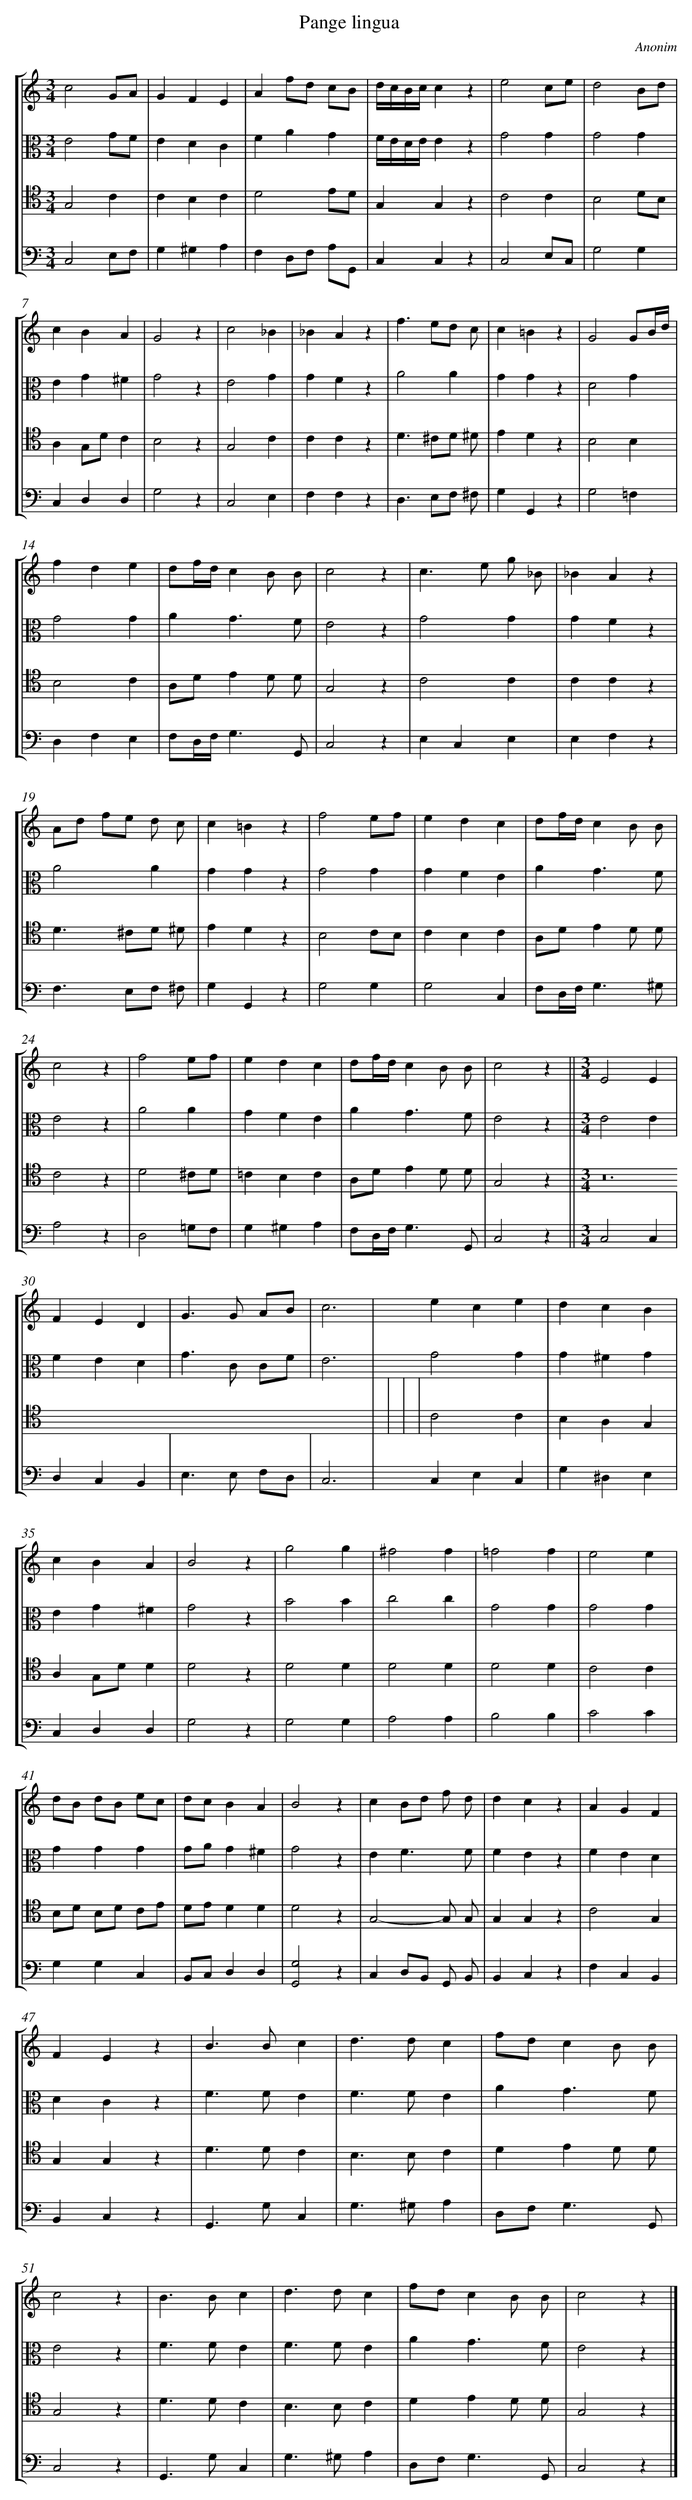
X:1
T: Pange lingua
C: Anonim
L: 1/4
M: 3/4
%%staves [1 2 3 4]
V: 1
V: 2 clef=alto
V: 3 clef=tenor
V: 4 clef=bass
K: C
[V:1] c2G/A/ |
[V:2] E2G/F/ |
[V:3] G,2C |
[V:4] C,2E,/F,/ |
[V:1] GFE |
[V:2] EDC |
[V:3] CB,C |
[V:4] G,^G,A, |
[V:1] Af/d/ c/B/ |
[V:2] FAG |
[V:3] D2E/D/ |
[V:4] F,D,/F,/ A,/G,,/ |
[V:1] d//c//B//c//cz |
[V:2] F//E//D//E//Ez |
[V:3] G,G,z |
[V:4] C,C,z |
[V:1] e2c/e/ |
[V:2] G2G |
[V:3] C2C |
[V:4] C,2E,/C,/ |
[V:1] d2B/d/ |
[V:2] G2G |
[V:3] B,2D/B,/ |
[V:4] G,2G, |
[V:1] cBA |
[V:2] EG^F |
[V:3] A,G,/D/C |
[V:4] C,D,D, |
[V:1] G2z |
[V:2] G2z |
[V:3] B,2z |
[V:4] G,2z |
[V:1] c2_B |
[V:2] E2G |
[V:3] G,2C |
[V:4] C,2E, |
[V:1] _BAz |
[V:2] GFz |
[V:3] CCz |
[V:4] F,F,z |
[V:1] f>ed/ c/ |
[V:2] A2A |
[V:3] D>^CD/ ^D/ |
[V:4] D,>E,F,/ ^F,/ |
[V:1] c=Bz |
[V:2] GGz |
[V:3] EDz |
[V:4] G,G,,z |
[V:1] G2G/B//d// |
[V:2] D2G |
[V:3] B,2B, |
[V:4] G,2=F, |
[V:1] fde |
[V:2] G2G |
[V:3] B,2C |
[V:4] D,F,E, |
[V:1] d/f//d//cB/ B/ |
[V:2] AG3/F/ |
[V:3] A,/D/ED/ D/ |
[V:4] F,/D,//F,//G,3/G,,/ |
[V:1] c2z |
[V:2] E2z |
[V:3] G,2z |
[V:4] C,2z |
[V:1] c>e g/ _B/ |
[V:2] G2G |
[V:3] C2C |
[V:4] E,C,E, |
[V:1] _BAz |
[V:2] GFz |
[V:3] CCz |
[V:4] E,F,z |
[V:1] A/d/ f/e/ d/ c/ |
[V:2] A2A |
[V:3] D>^CD/ ^D/ |
[V:4] F,>E,F,/ ^F,/ |
[V:1] c=Bz |
[V:2] GGz |
[V:3] EDz |
[V:4] G,G,,z |
[V:1] f2e/f/ |
[V:2] G2G |
[V:3] B,2C/B,/ |
[V:4] G,2G, |
[V:1] edc |
[V:2] GFE |
[V:3] CB,C |
[V:4] G,2C, |
[V:1] d/f//d//cB/ B/ |
[V:2] AG3/F/ |
[V:3] A,/D/ED/ D/ |
[V:4] F,/D,//F,//G,3/^G,/ |
[V:1] c2z |
[V:2] E2z |
[V:3] C2z |
[V:4] A,2z |
[V:1] f2e/f/ |
[V:2] A2A |
[V:3] D2^C/D/ |
[V:4] D,2=G,/F,/ |
[V:1] edc |
[V:2] GFE |
[V:3] =CB,C |
[V:4] G,^G,A, |
[V:1] d/f//d//cB/ B/ |
[V:2] AG3/F/ |
[V:3] A,/D/ED/ D/ |
[V:4] F,/D,//F,//G,3/G,,/ |
[V:1] c2z ||
[V:2] E2z ||
[V:3] G,2z ||
[V:4] C,2z ||
[V:1] [M:3/4]E2E |
[V:2] [M:3/4]E2E |
[V:3] [M:3/4]z12 |
[V:4] [M:3/4]C,2C, |
[V:1] FED |
[V:2] FED |
[V:3]  |
[V:4] D,C,B,, |
[V:1] G>G A/B/ |
[V:2] G>C C/F/ |
[V:3]  |
[V:4] E,>E, F,/D,/ |
[V:1] c3 |
[V:2] E3 |
[V:3]  |
[V:4] C,3 |
[V:1] ece |
[V:2] G2G |
[V:3] C2C |
[V:4] C,E,C, |
[V:1] dcB |
[V:2] G^FG |
[V:3] B,A,G, |
[V:4] G,^D,E, |
[V:1] cBA |
[V:2] EG^F |
[V:3] A,G,/D/D |
[V:4] C,D,D, |
[V:1] B2z |
[V:2] G2z |
[V:3] D2z |
[V:4] G,2z |
[V:1] g2g |
[V:2] B2B |
[V:3] D2D |
[V:4] G,2G, |
[V:1] ^f2f |
[V:2] c2c |
[V:3] D2D |
[V:4] A,2A, |
[V:1] =f2f |
[V:2] G2G |
[V:3] D2D |
[V:4] B,2B, |
[V:1] e2e |
[V:2] G2G |
[V:3] C2C |
[V:4] C2C |
[V:1] d/B/ d/B/ e/c/ |
[V:2] GGG |
[V:3] B,/D/ B,/D/ C/E/ |
[V:4] G,G,C, |
[V:1] d/c/BA |
[V:2] G/A/G^F |
[V:3] D/E/DD |
[V:4] B,,/C,/D,D, |
[V:1] B2z |
[V:2] G2z |
[V:3] D2z |
[V:4] [G,,2G,2]z |
[V:1] cB/d/ f/ d/ |
[V:2] EF3/F/ |
[V:3] G,2-G,/ G,/ |
[V:4] C,D,/B,,/ G,,/ B,,/ |
[V:1] dcz |
[V:2] FEz |
[V:3] G,G,z |
[V:4] B,,C,z |
[V:1] AGF |
[V:2] FED |
[V:3] C2G, |
[V:4] F,C,B,, |
[V:1] FEz |
[V:2] DCz |
[V:3] G,G,z |
[V:4] B,,C,z |
[V:1] B>Bc |
[V:2] F>FE |
[V:3] D>DC |
[V:4] G,,>G,C, |
[V:1] d>dc |
[V:2] F>FE |
[V:3] B,>B,C |
[V:4] G,>^G,A, |
[V:1] f/d/cB/ B/ |
[V:2] AG3/F/ |
[V:3] DED/ D/ |
[V:4] D,/F,<G,G,,/ |
[V:1] c2z |
[V:2] E2z |
[V:3] G,2z |
[V:4] C,2z |
[V:1] B>Bc |
[V:2] F>FE |
[V:3] D>DC |
[V:4] G,,>G,C, |
[V:1] d>dc |
[V:2] F>FE |
[V:3] B,>B,C |
[V:4] G,>^G,A, |
[V:1] f/d/cB/ B/ |
[V:2] AG3/F/ |
[V:3] DED/ D/ |
[V:4] D,/F,<G,G,,/ |
[V:1] c2z |]
[V:2] E2z |]
[V:3] G,2z |]
[V:4] C,2z |]
